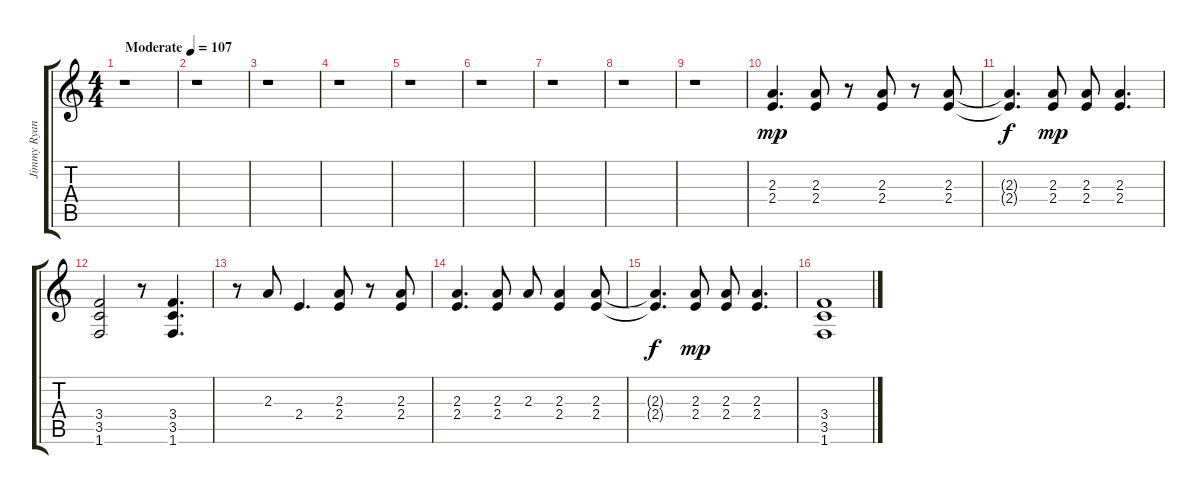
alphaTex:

\track ("Jimmy Ryan (Electric Guitar)" "Jimmy Ryan") {instrument electricguitarclean}
\staff {score tabs}
\tuning (E4 B3 G3 D3 A2 E2) {hide}
\ts (4 4)
\tempo (107 "Moderate")
\clef g2
\ks c
r.1{dy mp instrument electricguitarclean} |
r.1 |
r.1 |
r.1 |
r.1 |
r.1 |
r.1 |
r.1 |
r.1 |
(2.3 2.4).4{d} (2.3 2.4).8 r.8 (2.3 2.4).8 r.8 (2.3 2.4).8 |
(2.3{t} 2.4{t}).4{d dy f} (2.3 2.4).8{dy mp} (2.3 2.4).8 (2.3 2.4).4{d} |
(3.4 3.5 1.6).2 r.8 (3.4 3.5 1.6).4{d} |
r.8 2.3.8 2.4.4{d} (2.3 2.4).8 r.8 (2.3 2.4).8 |
(2.3 2.4).4{d} (2.3 2.4).8 2.3.8 (2.3 2.4).4 (2.3 2.4).8 |
(2.3{t} 2.4{t}).4{d dy f} (2.3 2.4).8{dy mp} (2.3 2.4).8 (2.3 2.4).4{d} |
(3.4 3.5 1.6).1
